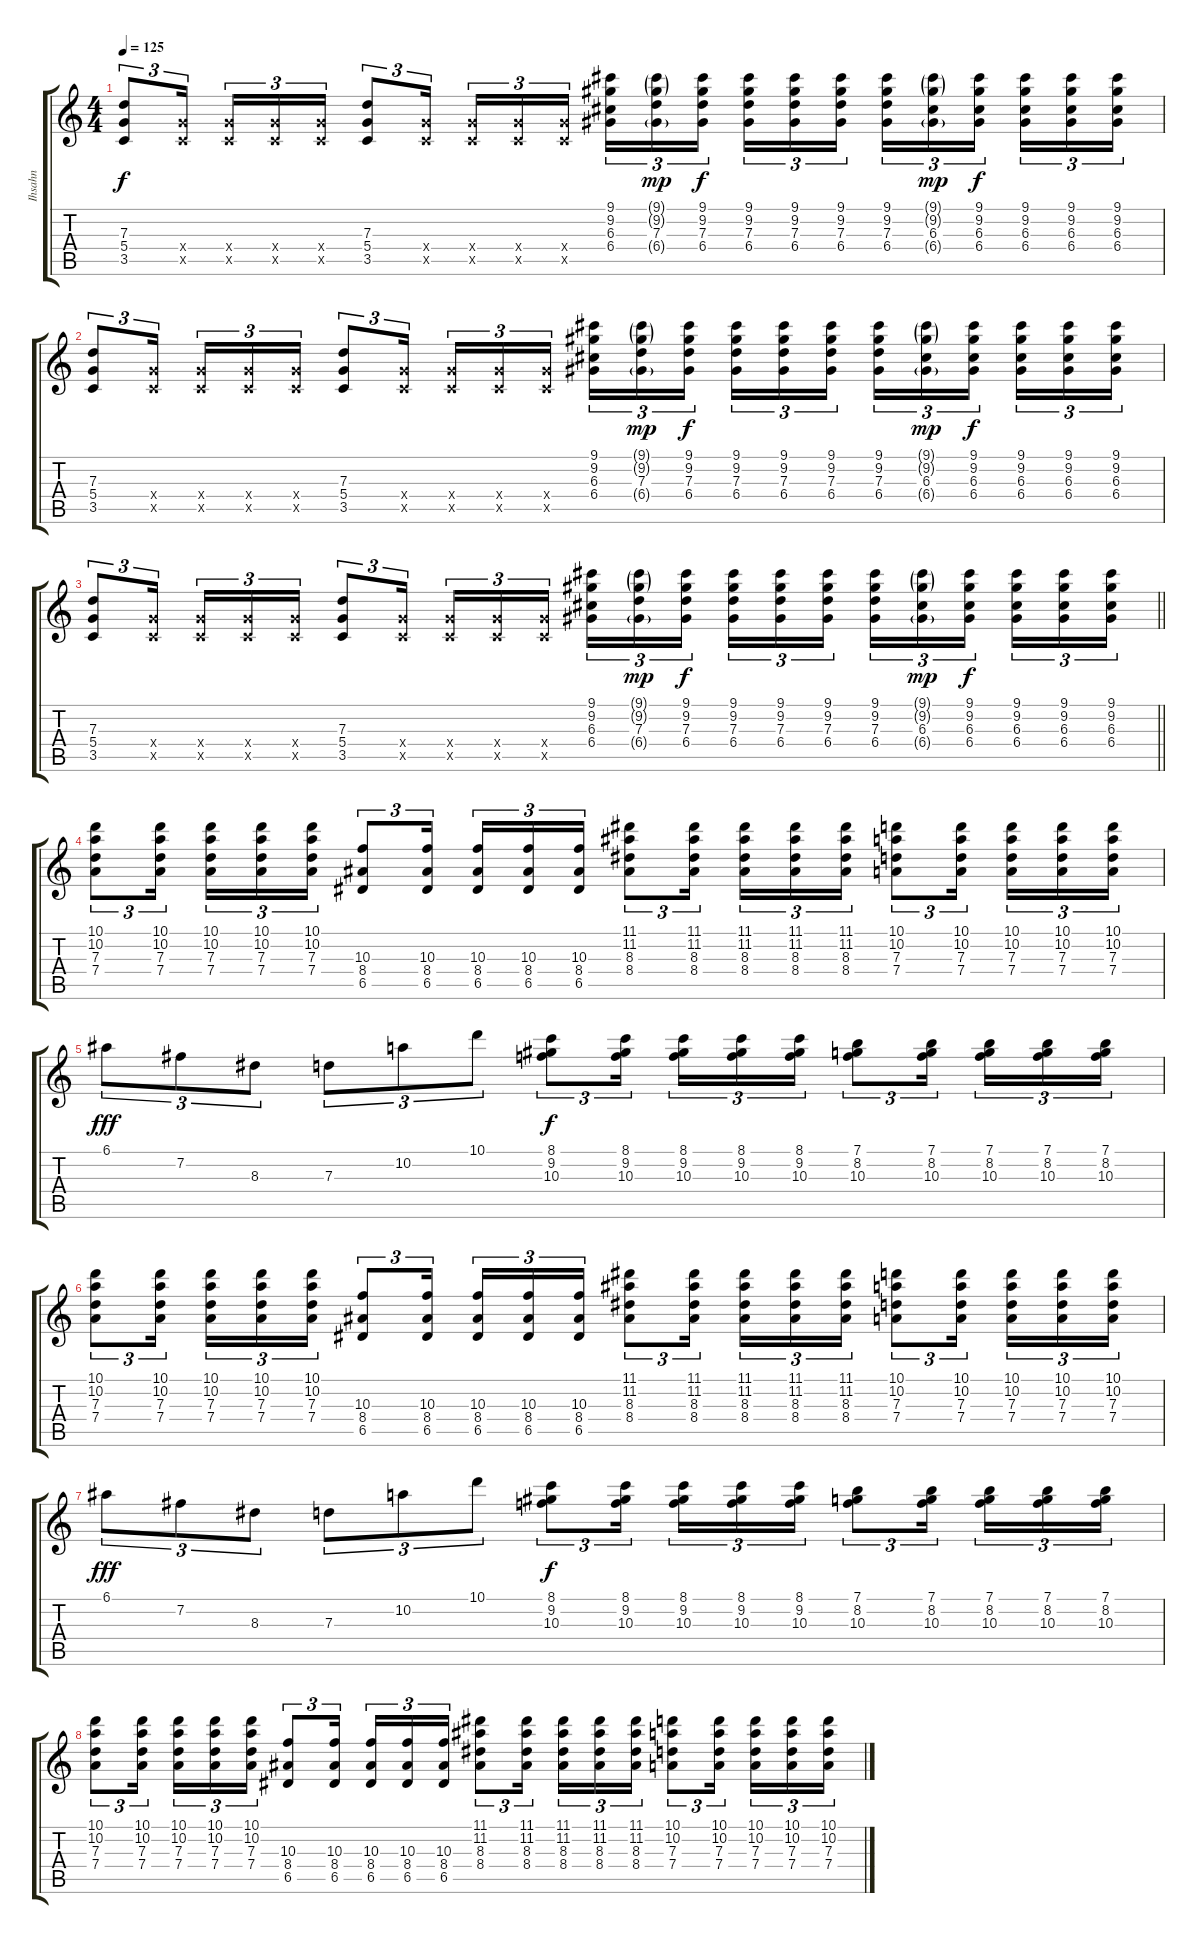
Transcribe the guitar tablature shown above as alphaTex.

\track ("Ihsahn" "Ihsahn") {instrument overdrivenguitar}
\staff {score tabs}
\tuning (E4 B3 G3 D3 A2 E2) {hide}
\ts (4 4)
\tempo 125
\clef g2
\ks c
(7.3 5.4 3.5).8{tu (3 2) dy f} (5.4{x} 3.5{x}).16{tu (3 2)} (5.4{x} 3.5{x}).16{tu (3 2)} (5.4{x} 3.5{x}).16{tu (3 2)} (5.4{x} 3.5{x}).16{tu (3 2)} (7.3 5.4 3.5).8{tu (3 2)} (5.4{x} 3.5{x}).16{tu (3 2)} (5.4{x} 3.5{x}).16{tu (3 2)} (5.4{x} 3.5{x}).16{tu (3 2)} (5.4{x} 3.5{x}).16{tu (3 2)} (9.1 9.2 6.3 6.4).16{tu (3 2)} (9.1{g} 9.2{g} 7.3 6.4{g}).16{tu (3 2) dy mp} (9.1 9.2 7.3 6.4).16{tu (3 2) dy f} (9.1 9.2 7.3 6.4).16{tu (3 2)} (9.1 9.2 7.3 6.4).16{tu (3 2)} (9.1 9.2 7.3 6.4).16{tu (3 2)} (9.1 9.2 7.3 6.4).16{tu (3 2)} (9.1{g} 9.2{g} 6.3 6.4{g}).16{tu (3 2) dy mp} (9.1 9.2 6.3 6.4).16{tu (3 2) dy f} (9.1 9.2 6.3 6.4).16{tu (3 2)} (9.1 9.2 6.3 6.4).16{tu (3 2)} (9.1 9.2 6.3 6.4).16{tu (3 2)} |
(7.3 5.4 3.5).8{tu (3 2)} (5.4{x} 3.5{x}).16{tu (3 2)} (5.4{x} 3.5{x}).16{tu (3 2)} (5.4{x} 3.5{x}).16{tu (3 2)} (5.4{x} 3.5{x}).16{tu (3 2)} (7.3 5.4 3.5).8{tu (3 2)} (5.4{x} 3.5{x}).16{tu (3 2)} (5.4{x} 3.5{x}).16{tu (3 2)} (5.4{x} 3.5{x}).16{tu (3 2)} (5.4{x} 3.5{x}).16{tu (3 2)} (9.1 9.2 6.3 6.4).16{tu (3 2)} (9.1{g} 9.2{g} 7.3 6.4{g}).16{tu (3 2) dy mp} (9.1 9.2 7.3 6.4).16{tu (3 2) dy f} (9.1 9.2 7.3 6.4).16{tu (3 2)} (9.1 9.2 7.3 6.4).16{tu (3 2)} (9.1 9.2 7.3 6.4).16{tu (3 2)} (9.1 9.2 7.3 6.4).16{tu (3 2)} (9.1{g} 9.2{g} 6.3 6.4{g}).16{tu (3 2) dy mp} (9.1 9.2 6.3 6.4).16{tu (3 2) dy f} (9.1 9.2 6.3 6.4).16{tu (3 2)} (9.1 9.2 6.3 6.4).16{tu (3 2)} (9.1 9.2 6.3 6.4).16{tu (3 2)} |
\barLineRight lightlight
(7.3 5.4 3.5).8{tu (3 2)} (5.4{x} 3.5{x}).16{tu (3 2)} (5.4{x} 3.5{x}).16{tu (3 2)} (5.4{x} 3.5{x}).16{tu (3 2)} (5.4{x} 3.5{x}).16{tu (3 2)} (7.3 5.4 3.5).8{tu (3 2)} (5.4{x} 3.5{x}).16{tu (3 2)} (5.4{x} 3.5{x}).16{tu (3 2)} (5.4{x} 3.5{x}).16{tu (3 2)} (5.4{x} 3.5{x}).16{tu (3 2)} (9.1 9.2 6.3 6.4).16{tu (3 2)} (9.1{g} 9.2{g} 7.3 6.4{g}).16{tu (3 2) dy mp} (9.1 9.2 7.3 6.4).16{tu (3 2) dy f} (9.1 9.2 7.3 6.4).16{tu (3 2)} (9.1 9.2 7.3 6.4).16{tu (3 2)} (9.1 9.2 7.3 6.4).16{tu (3 2)} (9.1 9.2 7.3 6.4).16{tu (3 2)} (9.1{g} 9.2{g} 6.3 6.4{g}).16{tu (3 2) dy mp} (9.1 9.2 6.3 6.4).16{tu (3 2) dy f} (9.1 9.2 6.3 6.4).16{tu (3 2)} (9.1 9.2 6.3 6.4).16{tu (3 2)} (9.1 9.2 6.3 6.4).16{tu (3 2)} |
(10.1 10.2 7.3 7.4).8{tu (3 2)} (10.1 10.2 7.3 7.4).16{tu (3 2)} (10.1 10.2 7.3 7.4).16{tu (3 2)} (10.1 10.2 7.3 7.4).16{tu (3 2)} (10.1 10.2 7.3 7.4).16{tu (3 2)} (10.3 8.4 6.5).8{tu (3 2)} (10.3 8.4 6.5).16{tu (3 2)} (10.3 8.4 6.5).16{tu (3 2)} (10.3 8.4 6.5).16{tu (3 2)} (10.3 8.4 6.5).16{tu (3 2)} (11.1 11.2 8.3 8.4).8{tu (3 2)} (11.1 11.2 8.3 8.4).16{tu (3 2)} (11.1 11.2 8.3 8.4).16{tu (3 2)} (11.1 11.2 8.3 8.4).16{tu (3 2)} (11.1 11.2 8.3 8.4).16{tu (3 2)} (10.1 10.2 7.3 7.4).8{tu (3 2)} (10.1 10.2 7.3 7.4).16{tu (3 2)} (10.1 10.2 7.3 7.4).16{tu (3 2)} (10.1 10.2 7.3 7.4).16{tu (3 2)} (10.1 10.2 7.3 7.4).16{tu (3 2)} |
6.1.8{tu (3 2) dy fff} 7.2.8{tu (3 2)} 8.3.8{tu (3 2)} 7.3.8{tu (3 2)} 10.2.8{tu (3 2)} 10.1.8{tu (3 2)} (8.1 9.2 10.3).8{tu (3 2) dy f} (8.1 9.2 10.3).16{tu (3 2)} (8.1 9.2 10.3).16{tu (3 2)} (8.1 9.2 10.3).16{tu (3 2)} (8.1 9.2 10.3).16{tu (3 2)} (7.1 8.2 10.3).8{tu (3 2)} (7.1 8.2 10.3).16{tu (3 2)} (7.1 8.2 10.3).16{tu (3 2)} (7.1 8.2 10.3).16{tu (3 2)} (7.1 8.2 10.3).16{tu (3 2)} |
(10.1 10.2 7.3 7.4).8{tu (3 2)} (10.1 10.2 7.3 7.4).16{tu (3 2)} (10.1 10.2 7.3 7.4).16{tu (3 2)} (10.1 10.2 7.3 7.4).16{tu (3 2)} (10.1 10.2 7.3 7.4).16{tu (3 2)} (10.3 8.4 6.5).8{tu (3 2)} (10.3 8.4 6.5).16{tu (3 2)} (10.3 8.4 6.5).16{tu (3 2)} (10.3 8.4 6.5).16{tu (3 2)} (10.3 8.4 6.5).16{tu (3 2)} (11.1 11.2 8.3 8.4).8{tu (3 2)} (11.1 11.2 8.3 8.4).16{tu (3 2)} (11.1 11.2 8.3 8.4).16{tu (3 2)} (11.1 11.2 8.3 8.4).16{tu (3 2)} (11.1 11.2 8.3 8.4).16{tu (3 2)} (10.1 10.2 7.3 7.4).8{tu (3 2)} (10.1 10.2 7.3 7.4).16{tu (3 2)} (10.1 10.2 7.3 7.4).16{tu (3 2)} (10.1 10.2 7.3 7.4).16{tu (3 2)} (10.1 10.2 7.3 7.4).16{tu (3 2)} |
6.1.8{tu (3 2) dy fff} 7.2.8{tu (3 2)} 8.3.8{tu (3 2)} 7.3.8{tu (3 2)} 10.2.8{tu (3 2)} 10.1.8{tu (3 2)} (8.1 9.2 10.3).8{tu (3 2) dy f} (8.1 9.2 10.3).16{tu (3 2)} (8.1 9.2 10.3).16{tu (3 2)} (8.1 9.2 10.3).16{tu (3 2)} (8.1 9.2 10.3).16{tu (3 2)} (7.1 8.2 10.3).8{tu (3 2)} (7.1 8.2 10.3).16{tu (3 2)} (7.1 8.2 10.3).16{tu (3 2)} (7.1 8.2 10.3).16{tu (3 2)} (7.1 8.2 10.3).16{tu (3 2)} |
(10.1 10.2 7.3 7.4).8{tu (3 2)} (10.1 10.2 7.3 7.4).16{tu (3 2)} (10.1 10.2 7.3 7.4).16{tu (3 2)} (10.1 10.2 7.3 7.4).16{tu (3 2)} (10.1 10.2 7.3 7.4).16{tu (3 2)} (10.3 8.4 6.5).8{tu (3 2)} (10.3 8.4 6.5).16{tu (3 2)} (10.3 8.4 6.5).16{tu (3 2)} (10.3 8.4 6.5).16{tu (3 2)} (10.3 8.4 6.5).16{tu (3 2)} (11.1 11.2 8.3 8.4).8{tu (3 2)} (11.1 11.2 8.3 8.4).16{tu (3 2)} (11.1 11.2 8.3 8.4).16{tu (3 2)} (11.1 11.2 8.3 8.4).16{tu (3 2)} (11.1 11.2 8.3 8.4).16{tu (3 2)} (10.1 10.2 7.3 7.4).8{tu (3 2)} (10.1 10.2 7.3 7.4).16{tu (3 2)} (10.1 10.2 7.3 7.4).16{tu (3 2)} (10.1 10.2 7.3 7.4).16{tu (3 2)} (10.1 10.2 7.3 7.4).16{tu (3 2)}
